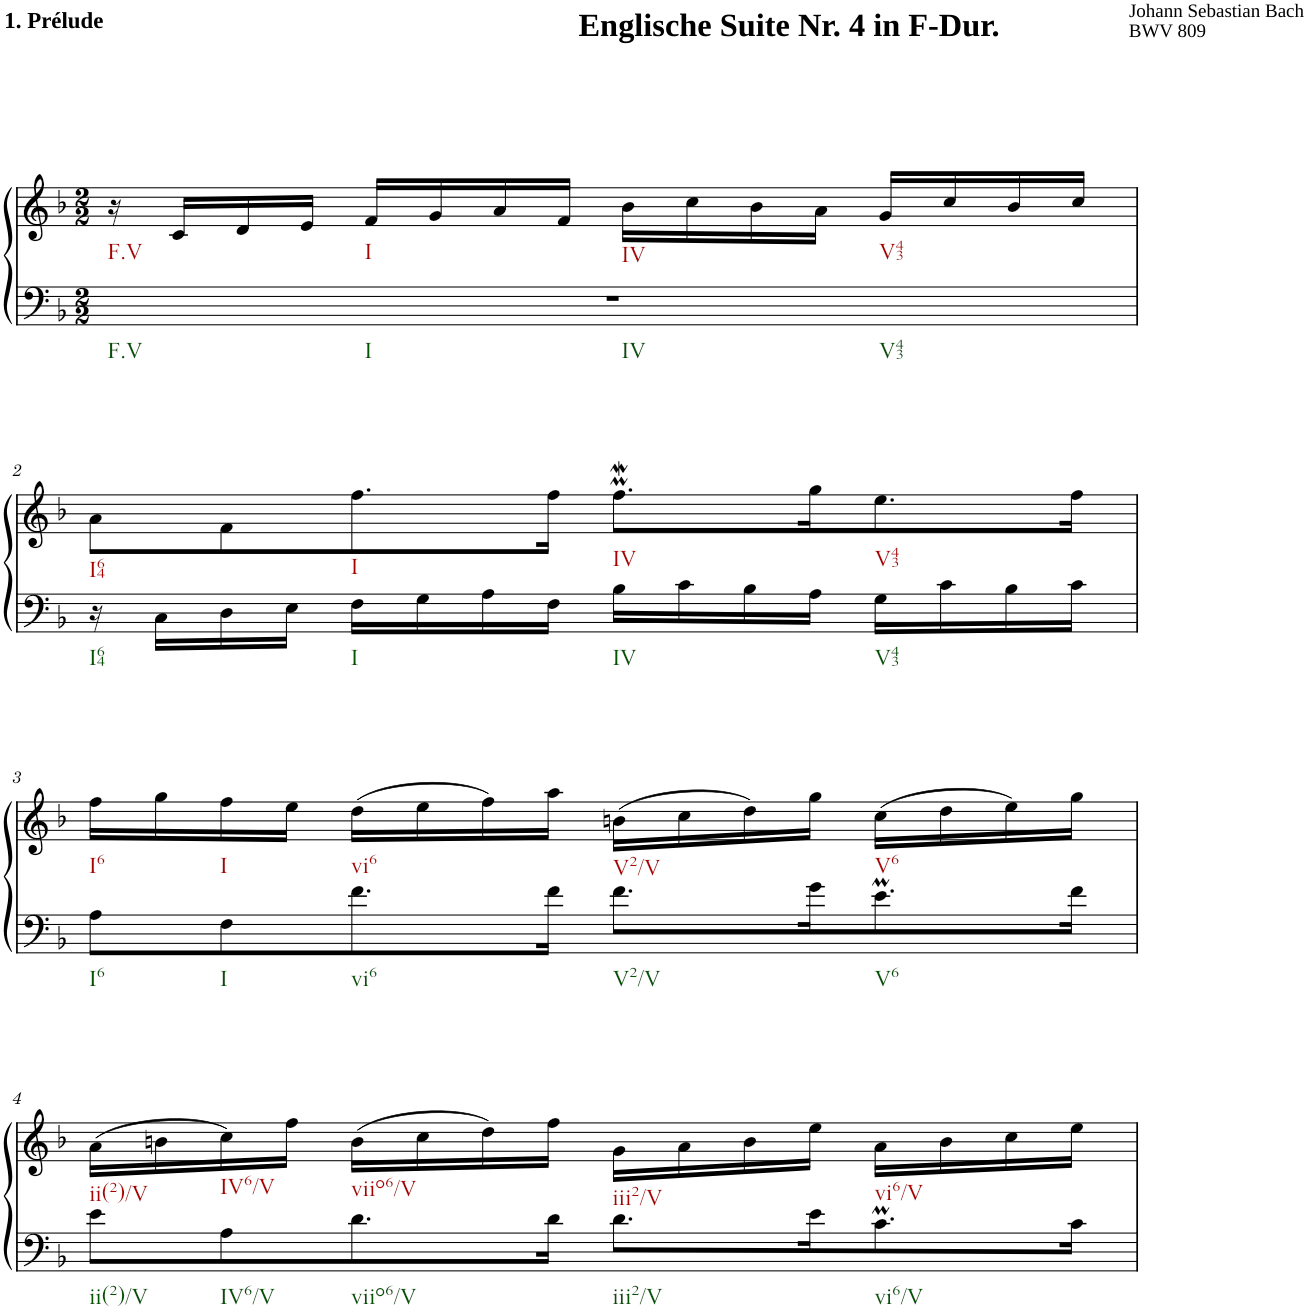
**kern	**kern
*part1	*part1
*staff2	*staff1
*I"Klavier linke Hand	*
*clefF4	*clefG2
*k[b-]	*k[b-]
*M2/2	*M2/2
=1	=1
!	!LO:TX:a:B:t=Englische Suite Nr. 4 in F-Dur.
!	!LO:TX:a:B:t=1. Prélude
!	!LO:TX:a:t=Johann Sebastian Bach
!	!LO:TX:a:t=BWV 809
1r	16r
.	16c/LL
.	16d/
.	16e/JJ
.	16f/LL
.	16g/
.	16a/
.	16f/JJ
.	16b-\LL
.	16cc\
.	16b-\
.	16a\JJ
.	16g/LL
.	16cc/
.	16b-/
.	16cc/JJ
!!LO:LB:g=z
=2	=2
16r	8a\L
16C\LL	.
16D\	8f\
16E\JJ	.
16F\LL	8.ff\
16G\	.
16A\	.
16F\JJ	16ff\Jk
16B-\LL	8.ffwM\L
16c\	.
16B-\	.
16A\JJ	16gg\K
16G\LL	8.ee\
16c\	.
16B-\	.
16c\JJ	16ff\Jk
!!LO:LB:g=z
=3	=3
8A\L	16ff\LL
.	16gg\
8F\	16ff\
.	16ee\JJ
8.f\	(16dd\LL
.	16ee\
.	16ff\)
16f\Jk	16aa\JJ
8.f\L	(16bn\LL
.	16cc\
.	16dd\)
16g\K	16gg\JJ
8.em\	(16cc\LL
.	16dd\
.	16ee\)
16f\Jk	16gg\JJ
!!LO:LB:g=z
=4	=4
8e\L	(16a\LL
.	16bn\
8A\	16cc\)
.	16ff\JJ
8.d\	(16b\LL
.	16cc\
.	16dd\)
16d\Jk	16ff\JJ
8.d\L	16g\LL
.	16a\
.	16b\
16e\K	16ee\JJ
8.cM\	16a\LL
.	16b\
.	16cc\
16c\Jk	16ee\JJ
=	=
*-	*-
